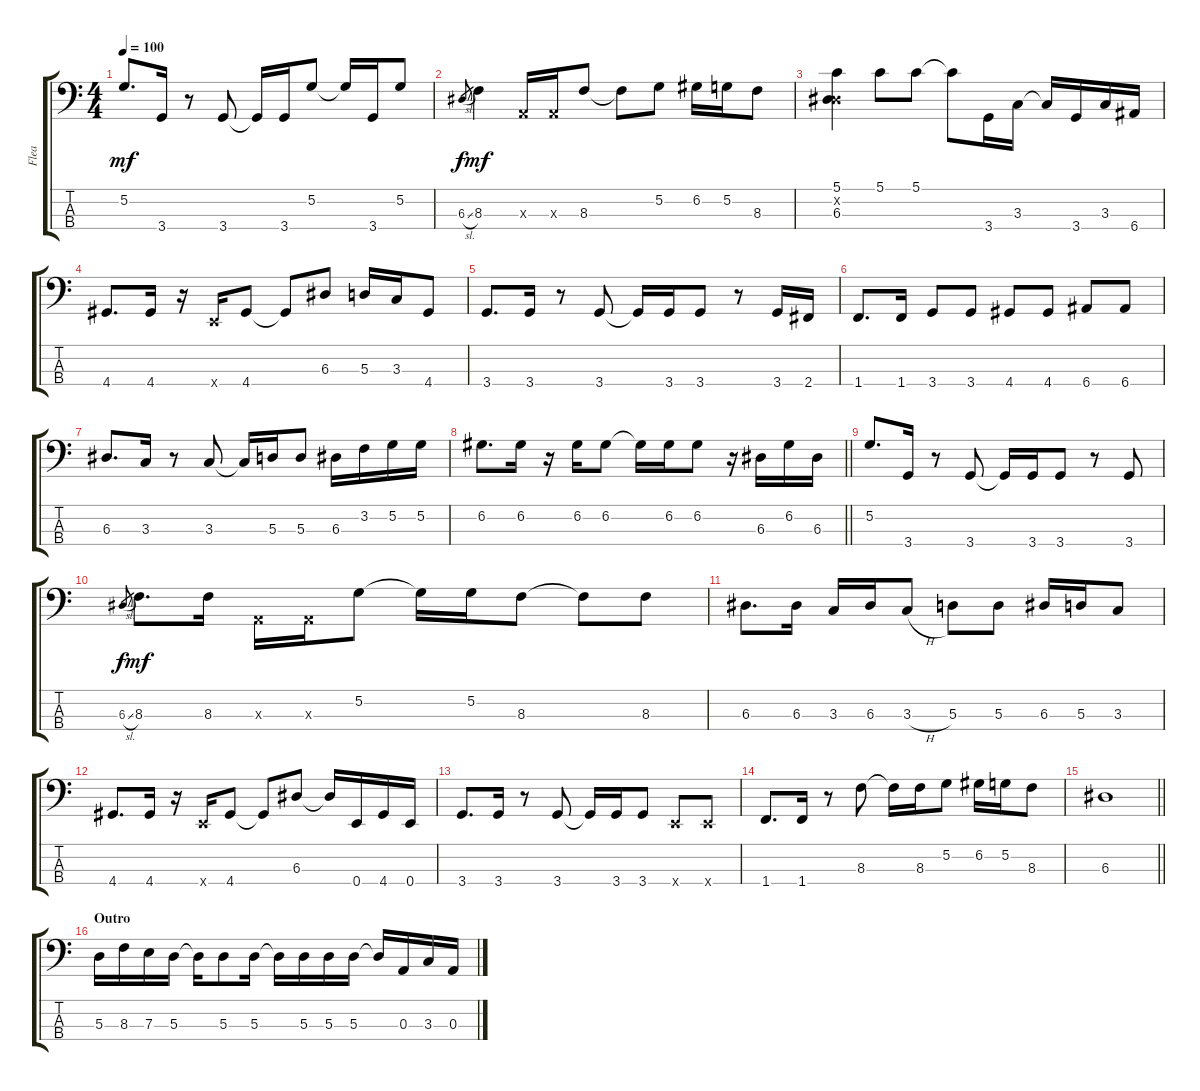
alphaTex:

\track ("Flea" "Flea") {instrument electricbassfinger}
\staff {score tabs}
\tuning (G2 D2 A1 E1) {hide}
\ts (4 4)
\tempo 100
\clef f4
\ks c
5.2.8{d dy mf} 3.4.16 r.8 3.4.8 3.4{t}.16 3.4.16 5.2.8 5.2{t}.16 3.4.16 5.2.8 |
6.3{sl}.8{gr dy f} 8.3.4{dy mf} 0.3{x}.16 0.3{x}.16 8.3.8 8.3{t}.8 5.2.8 6.2.16 5.2.16 8.3.8 |
(5.1 0.2{x} 6.3).4 5.1.8 5.1.8 5.1{t}.8 3.4.16 3.3.16 3.3{t}.16 3.4.16 3.3.16 6.4.16 |
4.4.8{d} 4.4.16 r.16 0.4{x}.16 4.4.8 4.4{t}.8 6.3.8 5.3.16 3.3.16 4.4.8 |
3.4.8{d} 3.4.16 r.8 3.4.8 3.4{t}.16 3.4.16 3.4.8 r.8 3.4.16 2.4.16 |
1.4.8{d} 1.4.16 3.4.8 3.4.8 4.4.8 4.4.8 6.4.8 6.4.8 |
6.3.8{d} 3.3.16 r.8 3.3.8 3.3{t}.16 5.3.16 5.3.8 6.3.16 3.2.16 5.2.16 5.2.16 |
\barLineRight lightlight
6.2.8{d} 6.2.16 r.16 6.2.16 6.2.8 6.2{t}.16 6.2.16 6.2.8 r.16 6.3.16 6.2.16 6.3.16 |
5.2.8{d} 3.4.16 r.8 3.4.8 3.4{t}.16 3.4.16 3.4.8 r.8 3.4.8 |
6.3{sl}.8{gr dy f} 8.3.8{d dy mf} 8.3.16 0.3{x}.16 0.3{x}.16 5.2.8 5.2{t}.16 5.2.16 8.3.8 8.3{t}.8 8.3.8 |
6.3.8{d} 6.3.16 3.3.16 6.3.16 3.3{h}.8 5.3.8 5.3.8 6.3.16 5.3.16 3.3.8 |
4.4.8{d} 4.4.16 r.16 0.4{x}.16 4.4.8 4.4{t}.8 6.3.8 6.3{t}.16 0.4.16 4.4.16 0.4.16 |
3.4.8{d} 3.4.16 r.8 3.4.8 3.4{t}.16 3.4.16 3.4.8 0.4{x}.8 0.4{x}.8 |
1.4.8{d} 1.4.16 r.8 8.3.8 8.3{t}.16 8.3.16 5.2.8 6.2.16 5.2.16 8.3.8 |
\barLineRight lightlight
6.3.1 |
\section ("" "Outro")
5.3.16 8.3.16 7.3.16 5.3.16 5.3{t}.16 5.3.8 5.3.16 5.3{t}.16 5.3.16 5.3.16 5.3.16 5.3{t}.16 0.3.16 3.3.16 0.3.16
